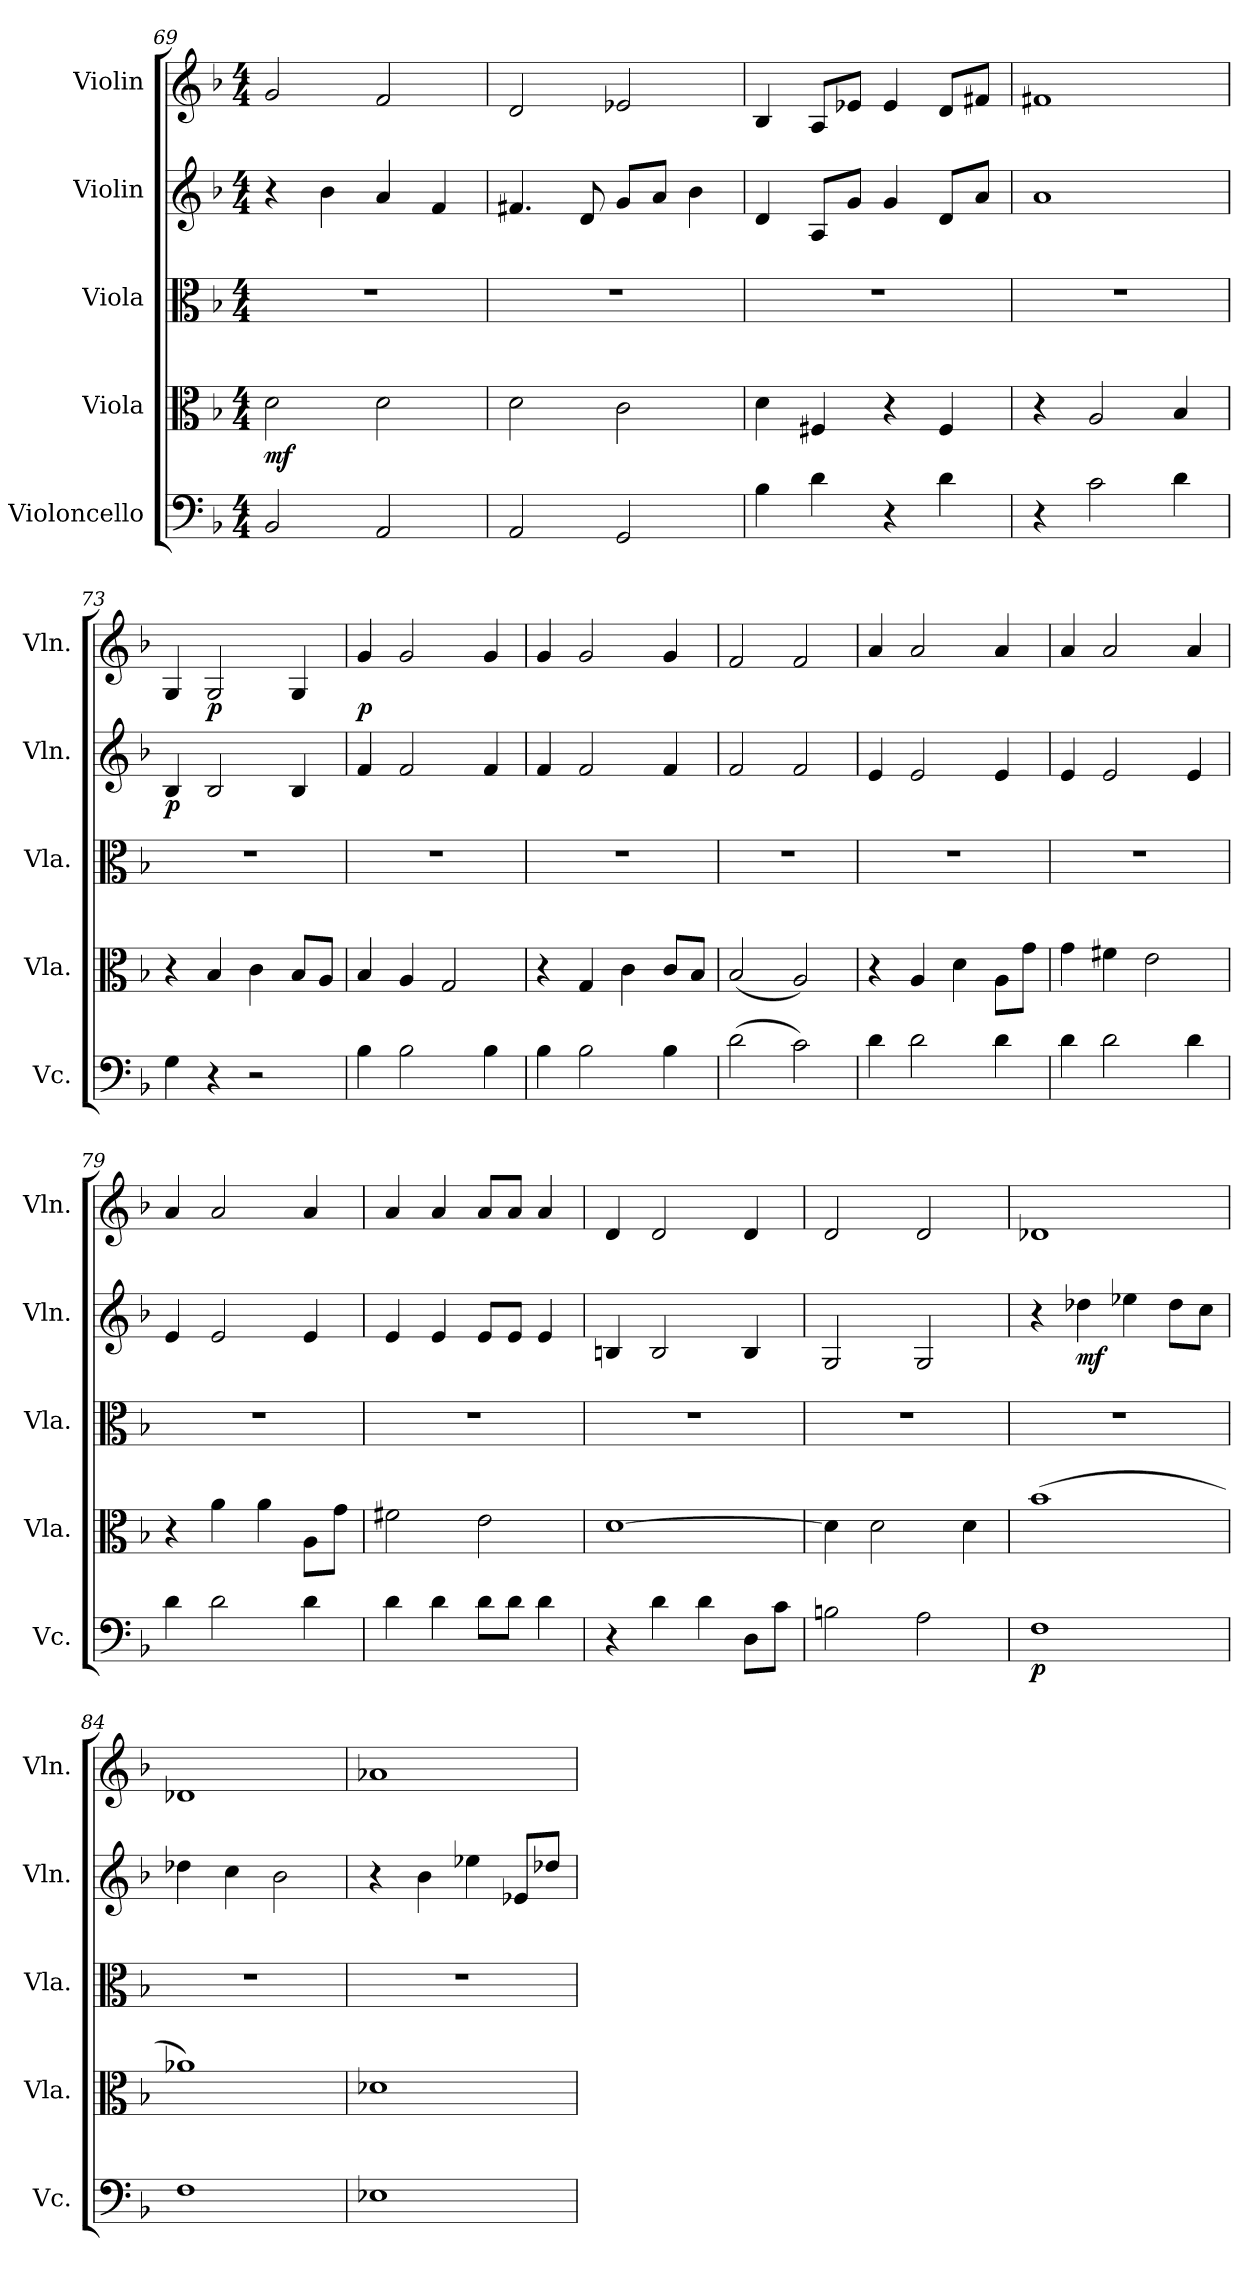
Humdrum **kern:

**kern	**dynam	**kern	**dynam	**kern	**kern	**dynam	**kern	**dynam
*part5	*part5	*part4	*part4	*part3	*part2	*part2	*part1	*part1
*staff5	*staff5	*staff4	*staff4	*staff3	*staff2	*staff2	*staff1	*staff1
*I"Violoncello	*	*I"Viola	*	*I"Viola	*I"Violin	*	*I"Violin	*
*I'Vc.	*	*I'Vla.	*	*I'Vla.	*I'Vln.	*	*I'Vln.	*
*clefF4	*	*clefC3	*	*clefC3	*clefG2	*	*clefG2	*
*k[b-]	*	*k[b-]	*	*k[b-]	*k[b-]	*	*k[b-]	*
*M4/4	*	*M4/4	*	*M4/4	*M4/4	*	*M4/4	*
=69	=69	=69	=69	=69	=69	=69	=69	=69
!	!	!	!LO:DY:b	!	!	!	!	!
2BB-/	.	2d\	mf	1r	4r	.	2g/	.
.	.	.	.	.	4b-\	.	.	.
2AA/	.	2d\	.	.	4a/	.	2f/	.
.	.	.	.	.	4f/	.	.	.
=70	=70	=70	=70	=70	=70	=70	=70	=70
2AA/	.	2d\	.	1r	4.f#X/	.	2d/	.
.	.	.	.	.	8d/	.	.	.
2GG/	.	2c\	.	.	8g/L	.	2e-X/	.
.	.	.	.	.	8a/J	.	.	.
.	.	.	.	.	4b-\	.	.	.
!!LO:LB:g=z
=71	=71	=71	=71	=71	=71	=71	=71	=71
4B-\	.	4d\	.	1r	4d/	.	4B-/	.
4d\	.	4F#X/	.	.	8A/L	.	8A/L	.
.	.	.	.	.	8g/J	.	8e-X/J	.
4r	.	4r	.	.	4g/	.	4e-/	.
4d\	.	4F#/	.	.	8d/L	.	8d/L	.
.	.	.	.	.	8a/J	.	8f#X/J	.
=72	=72	=72	=72	=72	=72	=72	=72	=72
4r	.	4r	.	1r	1a	.	1f#X	.
2c\	.	2A/	.	.	.	.	.	.
4d\	.	4B-/	.	.	.	.	.	.
=73	=73	=73	=73	=73	=73	=73	=73	=73
!	!	!	!	!	!	!LO:DY:b	!	!
4G\	.	4r	.	1r	4B-/	p	4G/	.
!	!	!	!	!	!	!	!	!LO:DY:b
4r	.	4B-/	.	.	2B-/	.	2G/	p
2r	.	4c\	.	.	.	.	.	.
.	.	8B-/L	.	.	4B-/	.	4G/	.
.	.	8A/J	.	.	.	.	.	.
=74	=74	=74	=74	=74	=74	=74	=74	=74
!	!	!	!	!	!	!	!	!LO:DY:b
4B-\	.	4B-/	.	1r	4f/	.	4g/	p
2B-\	.	4A/	.	.	2f/	.	2g/	.
.	.	2G/	.	.	.	.	.	.
4B-\	.	.	.	.	4f/	.	4g/	.
=75	=75	=75	=75	=75	=75	=75	=75	=75
4B-\	.	4r	.	1r	4f/	.	4g/	.
2B-\	.	4G/	.	.	2f/	.	2g/	.
.	.	4c\	.	.	.	.	.	.
4B-\	.	8c/L	.	.	4f/	.	4g/	.
.	.	8B-/J	.	.	.	.	.	.
=76	=76	=76	=76	=76	=76	=76	=76	=76
(2d\	.	(2B-/	.	1r	2f/	.	2f/	.
2c\)	.	2A/)	.	.	2f/	.	2f/	.
=77	=77	=77	=77	=77	=77	=77	=77	=77
4d\	.	4r	.	1r	4e/	.	4a/	.
2d\	.	4A/	.	.	2e/	.	2a/	.
.	.	4d\	.	.	.	.	.	.
4d\	.	8A\L	.	.	4e/	.	4a/	.
.	.	8g\J	.	.	.	.	.	.
=78	=78	=78	=78	=78	=78	=78	=78	=78
4d\	.	4g\	.	1r	4e/	.	4a/	.
2d\	.	4f#X\	.	.	2e/	.	2a/	.
.	.	2e\	.	.	.	.	.	.
4d\	.	.	.	.	4e/	.	4a/	.
!!LO:PB:g=z
=79	=79	=79	=79	=79	=79	=79	=79	=79
4d\	.	4r	.	1r	4e/	.	4a/	.
2d\	.	4a\	.	.	2e/	.	2a/	.
.	.	4a\	.	.	.	.	.	.
4d\	.	8A\L	.	.	4e/	.	4a/	.
.	.	8g\J	.	.	.	.	.	.
=80	=80	=80	=80	=80	=80	=80	=80	=80
4d\	.	2f#X\	.	1r	4e/	.	4a/	.
4d\	.	.	.	.	4e/	.	4a/	.
8d\L	.	2e\	.	.	8e/L	.	8a/L	.
8d\J	.	.	.	.	8e/J	.	8a/J	.
4d\	.	.	.	.	4e/	.	4a/	.
=81	=81	=81	=81	=81	=81	=81	=81	=81
4r	.	[1d	.	1r	4Bn/	.	4d/	.
4d\	.	.	.	.	2B/	.	2d/	.
4d\	.	.	.	.	.	.	.	.
8D\L	.	.	.	.	4B/	.	4d/	.
8c\J	.	.	.	.	.	.	.	.
=82	=82	=82	=82	=82	=82	=82	=82	=82
2Bn\	.	4d\]	.	1r	2G/	.	2d/	.
.	.	2d\	.	.	.	.	.	.
2A\	.	.	.	.	2G/	.	2d/	.
.	.	4d\	.	.	.	.	.	.
=83	=83	=83	=83	=83	=83	=83	=83	=83
!	!LO:DY:b	!	!	!	!	!	!	!
1F	p	(1b-	.	1r	4r	.	1d-X	.
!	!	!	!	!	!	!LO:DY:b	!	!
.	.	.	.	.	4dd-X\	mf	.	.
.	.	.	.	.	4ee-X\	.	.	.
.	.	.	.	.	8dd-\L	.	.	.
.	.	.	.	.	8cc\J	.	.	.
=84	=84	=84	=84	=84	=84	=84	=84	=84
1F	.	1a-X)	.	1r	4dd-X\	.	1d-X	.
.	.	.	.	.	4cc\	.	.	.
.	.	.	.	.	2b-\	.	.	.
=85	=85	=85	=85	=85	=85	=85	=85	=85
1E-X	.	1d-X	.	1r	4r	.	1a-X	.
.	.	.	.	.	4b-\	.	.	.
.	.	.	.	.	4ee-X\	.	.	.
.	.	.	.	.	8e-X/L	.	.	.
.	.	.	.	.	8dd-X/J	.	.	.
=	=	=	=	=	=	=	=	=
*-	*-	*-	*-	*-	*-	*-	*-	*-
